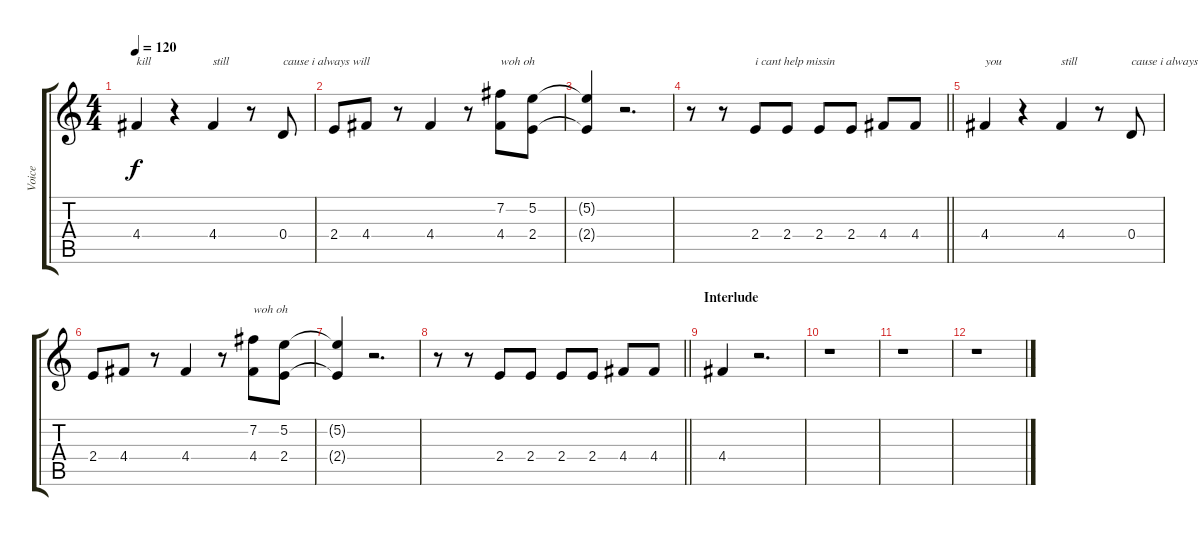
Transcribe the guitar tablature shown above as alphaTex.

\track ("Voice" "Voice") {instrument contrabass}
\staff {score tabs}
\tuning (E4 B3 G3 D3 A2 E2) {hide}
\ts (4 4)
\tempo 120
\clef g2
\ks c
4.4.4{txt "kill" dy f} r.4 4.4.4{txt "still"} r.8 0.4.8{txt "cause i always will"} |
2.4.8 4.4.8 r.8 4.4.4 r.8 (7.2 4.4).8{txt "woh oh"} (5.2 2.4).8 |
(5.2{t} 2.4{t}).4 r.2{d} |
\barLineRight lightlight
r.8 r.8 2.4.8{txt "i cant help missin"} 2.4.8 2.4.8 2.4.8 4.4.8 4.4.8 |
4.4.4{txt "you"} r.4 4.4.4{txt "still"} r.8 0.4.8{txt "cause i always will"} |
2.4.8 4.4.8 r.8 4.4.4 r.8 (7.2 4.4).8{txt "woh oh"} (5.2 2.4).8 |
(5.2{t} 2.4{t}).4 r.2{d} |
\barLineRight lightlight
r.8 r.8 2.4.8 2.4.8 2.4.8 2.4.8 4.4.8 4.4.8 |
\section ("" "Interlude")
4.4.4 r.2{d} |
r.1 |
r.1 |
r.1
